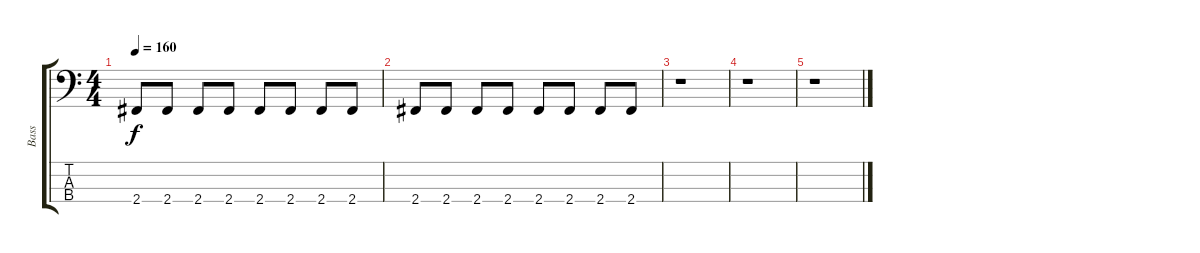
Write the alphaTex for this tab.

\track ("Bass" "Bass") {instrument electricbasspick}
\staff {score tabs}
\tuning (G2 D2 A1 E1) {hide}
\ts (4 4)
\tempo 160
\clef f4
\ks c
2.4.8{dy f} 2.4.8 2.4.8 2.4.8 2.4.8 2.4.8 2.4.8 2.4.8 |
2.4.8 2.4.8 2.4.8 2.4.8 2.4.8 2.4.8 2.4.8 2.4.8 |
r.1 |
r.1 |
r.1
